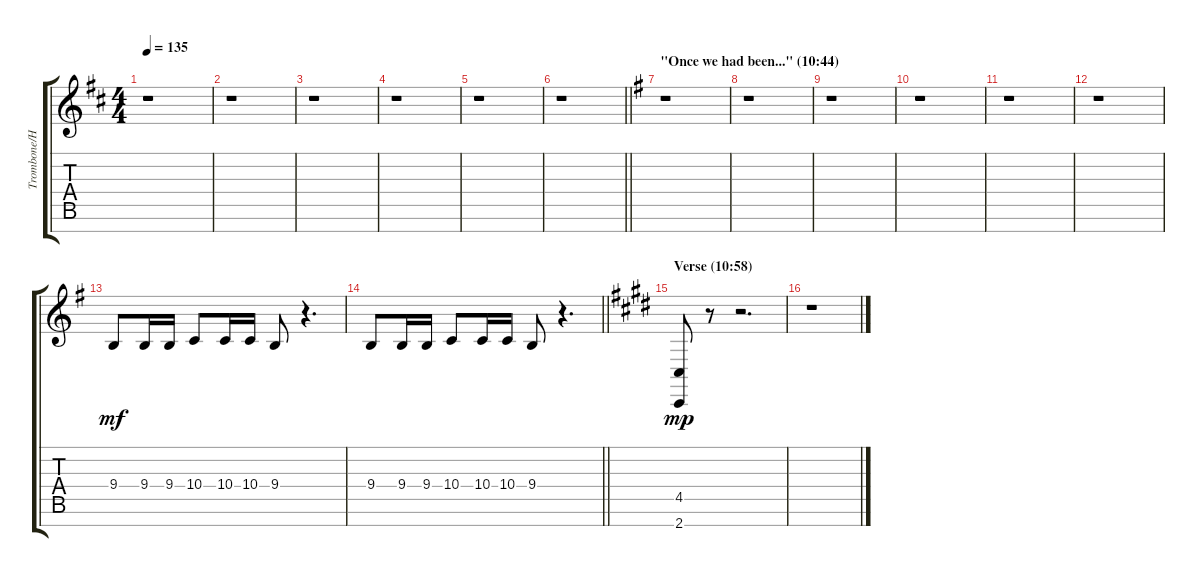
\track ("Trombone/Horn" "Trombone/H") {instrument trombone}
\staff {score tabs}
\tuning (E4 B3 G3 D3 A2 E2 B1) {hide}
\ts (4 4)
\tempo 135
\clef g2
\ks bminor
r.1{dy f} |
r.1 |
r.1 |
r.1 |
r.1 |
\barLineRight lightlight
r.1 |
\section ("" "\"Once we had been...\" (10:44)")
\ks eminor
r.1 |
r.1 |
r.1 |
r.1 |
r.1 |
r.1 |
9.4.8{dy mf} 9.4.16 9.4.16 10.4.8 10.4.16 10.4.16 9.4.8 r.4{d} |
\barLineRight lightlight
9.4.8 9.4.16 9.4.16 10.4.8 10.4.16 10.4.16 9.4.8 r.4{d} |
\section ("" "Verse (10:58)")
\ks c#minor
(4.5 2.7).8{dy mp} r.8 r.2{d} |
r.1
